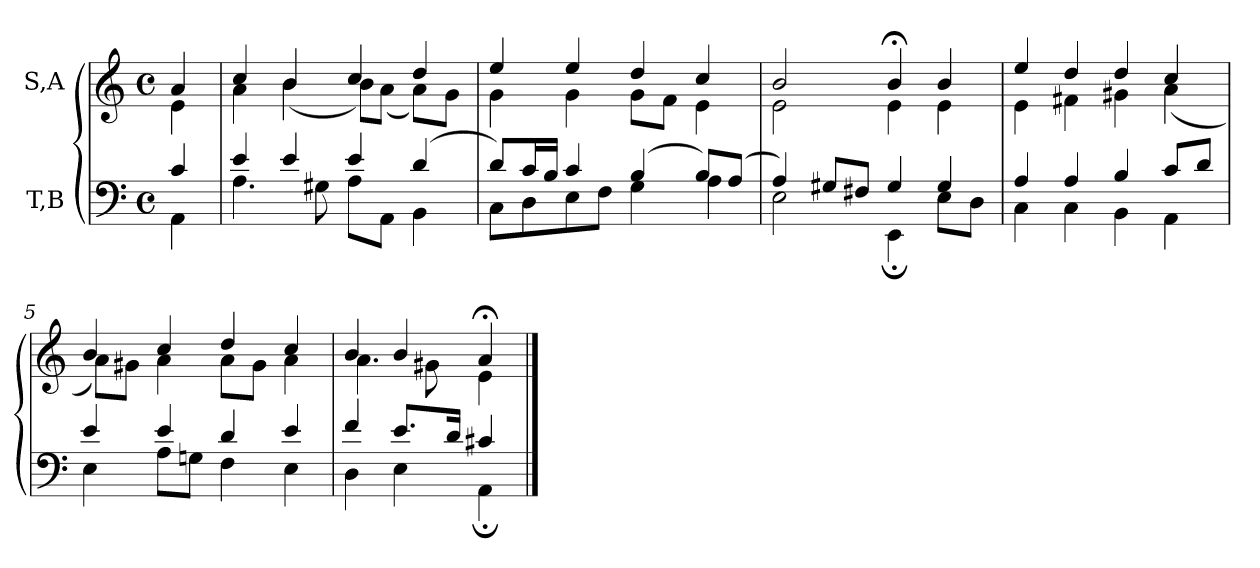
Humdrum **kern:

**kern	**kern
*part2	*part1
*staff2	*staff1
*I"T,B	*I"S,A
*clefF4	*clefG2
*k[]	*k[]
*M4/4	*M4/4
*met(c)	*met(c)
=	=
*^	*^
4c	4AA	4a	4e
=1	=1	=1	=1
4e	4.A	4cc	4a
4e	.	4b	(<4b
.	8G#X	.	.
4e	8AL	4cc	8bL)
.	8AAJ	.	(<8aJ
(>4d	4BB	4dd	8aL)
.	.	.	8gJ
=2	=2	=2	=2
8dL)	8CL	4ee	4g
16cL	8D	.	.
16BJJ	.	.	.
4c	8E	4ee	4g
.	8FJ	.	.
(>4B	4G	4dd	8gL
.	.	.	8fJ
8BL)	4A	4cc	4e
(>8AJ	.	.	.
=3	=3	=3	=3
4A)	2E	2b	2e
8G#XL	.	.	.
8F#XJ	.	.	.
4G#	4EE;	4b;<	4e
4G#	8EL	4b	4e
.	8DJ	.	.
=4	=4	=4	=4
4A	4C	4ee	4e
4A	4C	4dd	4f#X
4B	4BB	4dd	4g#X
8cL	4AA	4cc	(<4a
8dJ	.	.	.
=5	=5	=5	=5
4e	4E	4b	8aL)
.	.	.	8g#XJ
4e	8AL	4cc	4a
.	8GnJ	.	.
4d	4F	4dd	8aL
.	.	.	8g#J
4e	4E	4cc	4a
=1667	=1667	=1667	=1667
4f	4D	4b	4.a
8.eL	4E	4b	.
.	.	.	8g#X
16dJk	.	.	.
4c#X	4AA;	4a;<	4e
*v	*v	*	*
*	*v	*v
==	==
*-	*-
